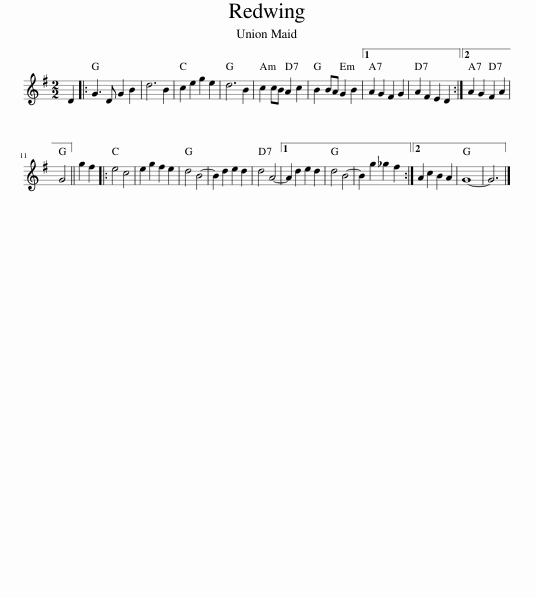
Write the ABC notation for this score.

X:1
L:1/8
M:2/2
I:linebreak $
K:G
V:1 treble
V:1
 D2 |: G3 D G2 B2 | d6 B2 | c2 e2 g2 e2 | d6 B2 | %5
 c2 cB A2 c2 | B2 BA G2 B2 |1 A2 G2 F2 G2 | A2 F2 E2 D2 :|2 A2 G2 F2 A2 |$ %10
 G4 || g2 f2 |: e4 c4 | e2 g2 f2 e2 | d4 B4- | %15
 B2 d2 e2 d2 | d4 A4- |1 A2 d2 e2 d2 | d4 B4- | B2 g2 _g2 f2 :|2 %20
 A2 c2 B2 A2 | G8- | G6 |] %23
